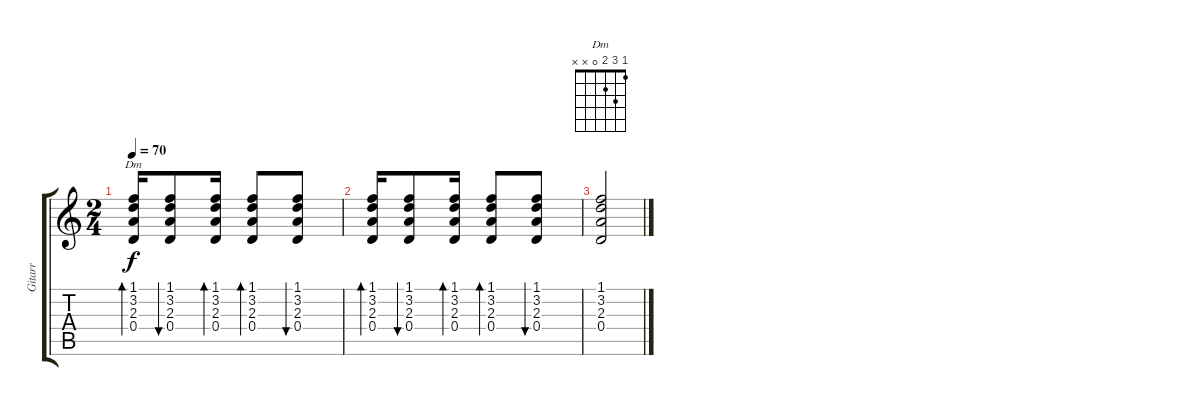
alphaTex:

\track ("Gitarr" "Gitarr") {instrument acousticguitarsteel}
\staff {score tabs}
\tuning (E4 B3 G3 D3 A2 E2) {hide}
\chord ("Dm" 1 3 2 0 x x)
\ts (2 4)
\tempo 70
\clef g2
\ks c
(1.1 3.2 2.3 0.4).16{bd 60 ch "Dm" dy f} (1.1 3.2 2.3 0.4).8{bu 60} (1.1 3.2 2.3 0.4).16{bd 60} (1.1 3.2 2.3 0.4).8{bd 60} (1.1 3.2 2.3 0.4).8{bu 60} |
(1.1 3.2 2.3 0.4).16{bd 60} (1.1 3.2 2.3 0.4).8{bu 60} (1.1 3.2 2.3 0.4).16{bd 60} (1.1 3.2 2.3 0.4).8{bd 60} (1.1 3.2 2.3 0.4).8{bu 60} |
(1.1 3.2 2.3 0.4).2
